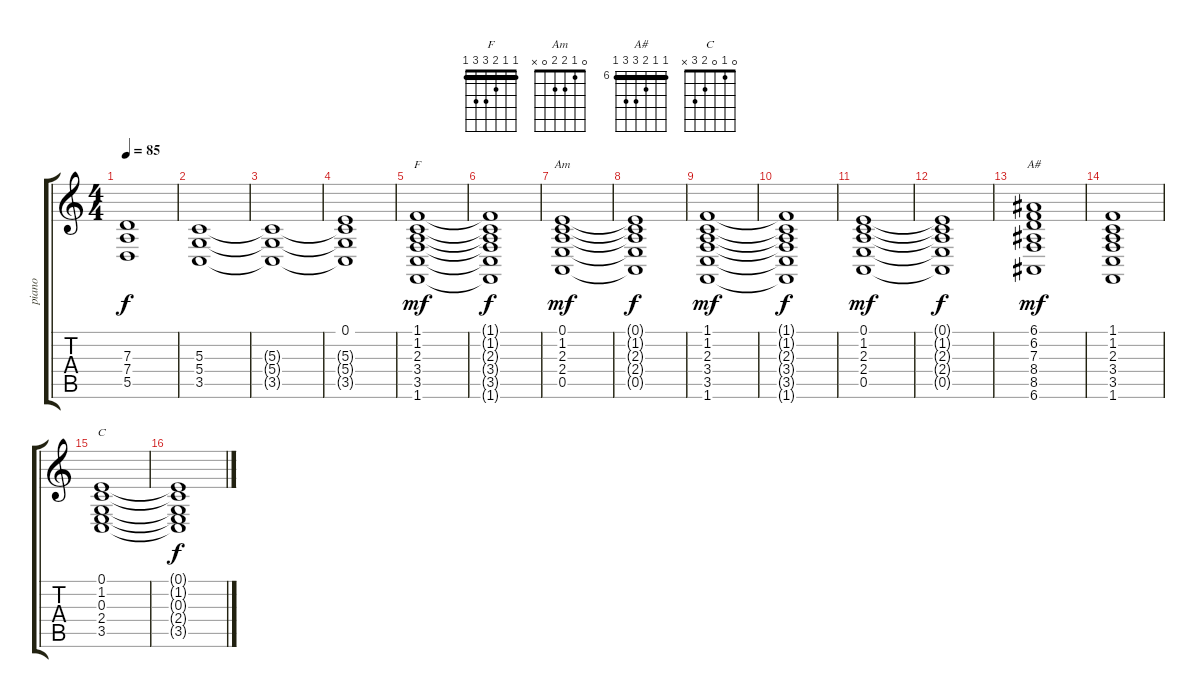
\track ("piano" "piano") {instrument synthstrings1}
\staff {score tabs}
\tuning (E4 B3 G3 D3 A2 E2) {hide}
\chord ("F" 1 1 2 3 3 1) {barre 1}
\chord ("Am" 0 1 2 2 0 x)
\chord ("A#" 6 6 7 8 8 6) {firstfret 6 barre 6}
\chord ("C" 0 1 0 2 3 x)
\ts (4 4)
\tempo 85
\clef g2
\ks c
(7.3 7.4 5.5).1{dy f} |
(5.3 5.4 3.5).1 |
(5.3{t} 5.4{t} 3.5{t}).1 |
(0.1 5.3{t} 5.4{t} 3.5{t}).1 |
(1.1 1.2 2.3 3.4 3.5 1.6).1{ch "F" dy mf} |
(1.1{t} 1.2{t} 2.3{t} 3.4{t} 3.5{t} 1.6{t}).1{dy f} |
(0.1 1.2 2.3 2.4 0.5).1{ch "Am" dy mf} |
(0.1{t} 1.2{t} 2.3{t} 2.4{t} 0.5{t}).1{dy f} |
(1.1 1.2 2.3 3.4 3.5 1.6).1{dy mf} |
(1.1{t} 1.2{t} 2.3{t} 3.4{t} 3.5{t} 1.6{t}).1{dy f} |
(0.1 1.2 2.3 2.4 0.5).1{dy mf} |
(0.1{t} 1.2{t} 2.3{t} 2.4{t} 0.5{t}).1{dy f} |
(6.1 6.2 7.3 8.4 8.5 6.6).1{ch "A#" dy mf} |
(1.1 1.2 2.3 3.4 3.5 1.6).1 |
(0.1 1.2 0.3 2.4 3.5).1{ch "C"} |
(0.1{t} 1.2{t} 0.3{t} 2.4{t} 3.5{t}).1{dy f}
